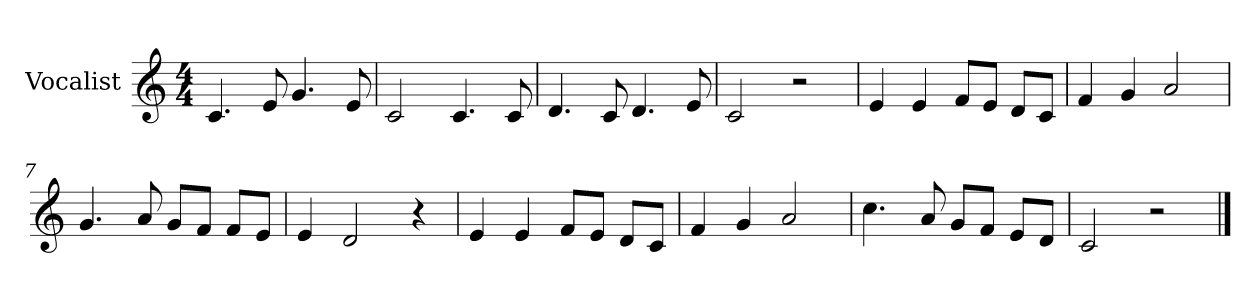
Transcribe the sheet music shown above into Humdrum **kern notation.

**kern
*part1
*staff1
*I"Vocalist
*k[]
*C:
*M4/4
=1
4.c
8e
4.g
8e
=2
2c
4.c
8c
=3
4.d
8c
4.d
8e
=4
2c
2r
=5
4e
4e
8fL
8eJ
8dL
8cJ
=6
4f
4g
2a
=7
4.g
8a
8gL
8fJ
8fL
8eJ
=8
4e
2d
4r
=9
4e
4e
8fL
8eJ
8dL
8cJ
=10
4f
4g
2a
=11
4.cc
8a
8gL
8fJ
8eL
8dJ
=12
2c
2r
==
*-
